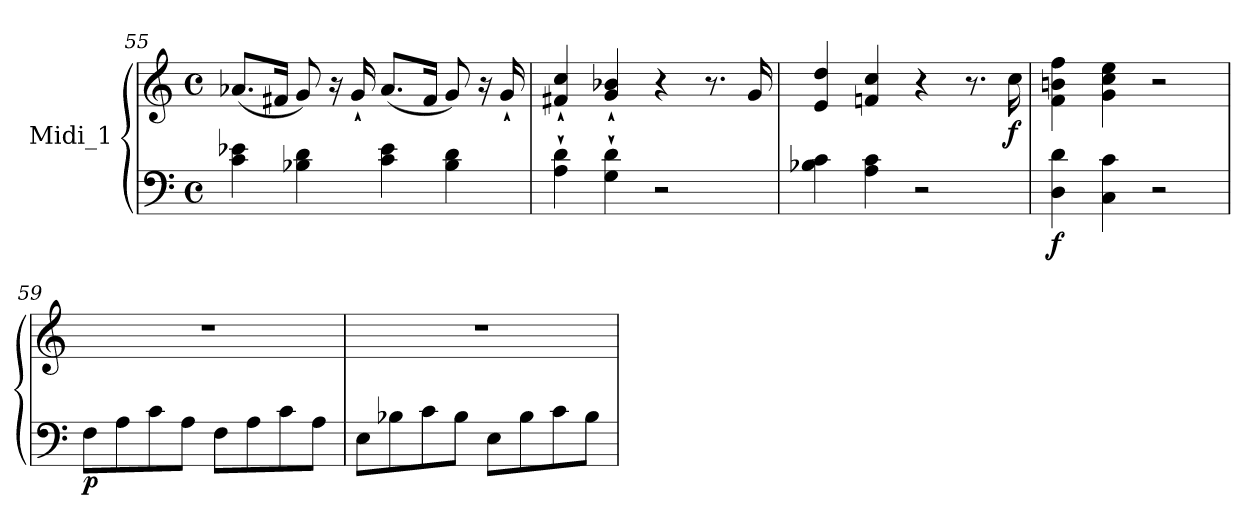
**kern	**kern	**dynam
*part1	*part1	*part1
*staff2	*staff1	*staff1/2
*I"Midi_1	*	*
*clefF4	*clefG2	*
*k[]	*k[]	*
*M4/4	*M4/4	*
*met(c)	*met(c)	*
=55	=55	=55
4c\ 4e-X\	(8.a-X/L	.
.	16f#X/Jk	.
4B-X\ 4d\	8g/)	.
.	16r	.
.	16g`/	.
4c\ 4e-\	(8.a-/L	.
.	16f#/Jk	.
4B-\ 4d\	8g/)	.
.	16r	.
.	16g`/	.
=56	=56	=56
4A\` 4d\`	4f#X/` 4cc/`	.
4G\` 4d\`	4g/` 4b-X/`	.
2r	4r	.
.	8.r	.
.	16g/	.
=57	=57	=57
4B-X\ 4c\	4e/ 4dd/	.
4A\ 4c\	4fni/ 4cc/	.
2r	4r	.
.	8.r	.
!	!	!LO:DY:b
.	16cc\	f
=58	=58	=58
!	!	!LO:DY:b=2
4D\ 4d\	4f\ 4bni\ 4ff\	f
4C\ 4c\	4g\ 4cc\ 4ee\	.
2r	2r	.
!!LO:LB:g=z
=59	=59	=59
!	!	!LO:DY:b=2
8F\L	1r	p
8A\	.	.
8c\	.	.
8A\J	.	.
8F\L	.	.
8A\	.	.
8c\	.	.
8A\J	.	.
=60	=60	=60
8E\L	1r	.
8B-X\	.	.
8c\	.	.
8B-\J	.	.
8E\L	.	.
8B-\	.	.
8c\	.	.
8B-\J	.	.
=	=	=
*-	*-	*-
